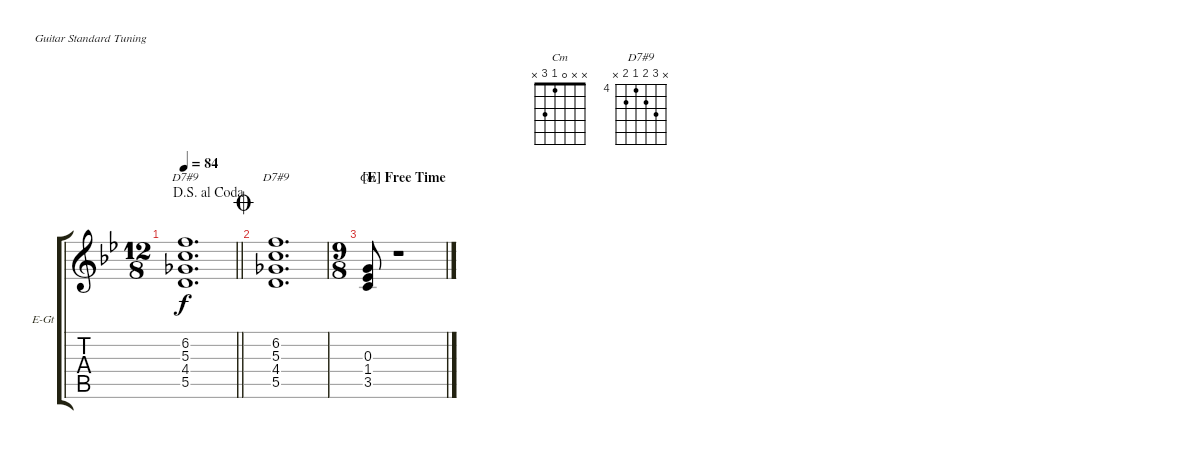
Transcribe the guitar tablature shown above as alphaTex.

\defaultSystemsLayout 4
\bracketExtendMode groupsimilarinstruments
\firstSystemTrackNameOrientation horizontal
\otherSystemsTrackNameOrientation horizontal
\track ("Overall Tonality" "E-Gt") {instrument distortionguitar}
\staff {score tabs}
\tuning (E4 B3 G3 D3 A2 E2)
\chord ("Cm" x x 0 1 3 x)
\chord ("D7#9" x 6 5 4 5 x) {firstfret 4}
\ts (12 8)
\jump dalsegnoalcoda
\tempo 84
\clef g2
\barLineRight lightlight
\ks bb
(5.5 4.4 5.3 6.2).1{d ch "D7#9" dy f} |
\jump coda
(5.5 4.4 5.3 6.2).1{d ch "D7#9"} |
\ts (9 8)
\section ("E" "Free Time")
(3.5 1.4 0.3).8{ch "Cm"} r.1
